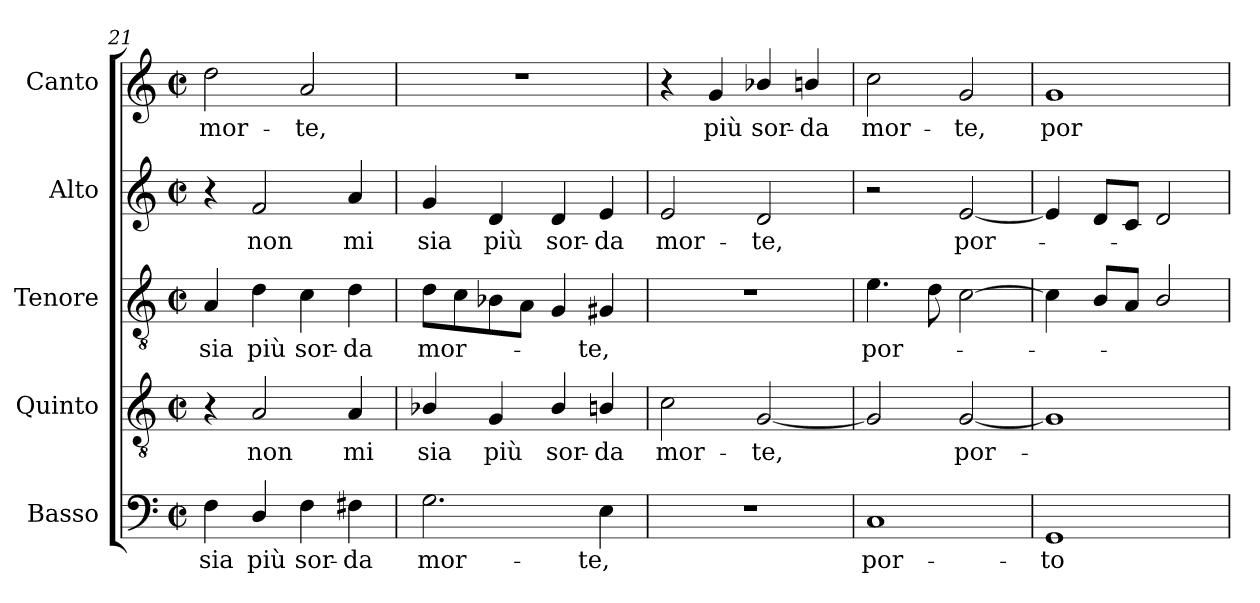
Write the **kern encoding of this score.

**kern	**text	**kern	**text	**kern	**text	**kern	**text	**kern	**text
*part5	*part5	*part4	*part4	*part3	*part3	*part2	*part2	*part1	*part1
*staff5	*staff5	*staff4	*staff4	*staff3	*staff3	*staff2	*staff2	*staff1	*staff1
*I"Basso	*	*I"Quinto	*	*I"Tenore	*	*I"Alto	*	*I"Canto	*
*I'B.	*	*I'T2.	*	*I'T1.	*	*I'A.	*	*	*
*clefF4	*	*clefGv2	*	*clefGv2	*	*clefG2	*	*clefG2	*
*	*	*ITrd7c12	*	*ITrd7c12	*	*	*	*	*
*k[]	*	*k[]	*	*k[]	*	*k[]	*	*k[]	*
*C:	*	*C:	*	*C:	*	*C:	*	*C:	*
*M2/2	*	*M2/2	*	*M2/2	*	*M2/2	*	*M2/2	*
*met(c|)	*	*met(c|)	*	*met(c|)	*	*met(c|)	*	*met(c|)	*
=21	=21	=21	=21	=21	=21	=21	=21	=21	=21
!	!LO:LY:b:color=#000000	!	!	!	!	!	!	!	!
!	!	!	!	!	!LO:LY:b:color=#000000	!	!	!	!
!	!	!	!	!	!	!	!	!	!LO:LY:b:color=#000000
4Fi\	sia	4r	.	4AAi/	sia	4r	.	2ddi\	mor-
!	!LO:LY:b:color=#000000	!	!	!	!	!	!	!	!
!	!	!	!LO:LY:b:color=#000000	!	!	!	!	!	!
!	!	!	!	!	!LO:LY:b:color=#000000	!	!	!	!
!	!	!	!	!	!	!	!LO:LY:b:color=#000000	!	!
4Di/	più	2AAi/	non	4Di\	più	2fi/	non	.	.
!	!LO:LY:b:color=#000000	!	!	!	!	!	!	!	!
!	!	!	!	!	!LO:LY:b:color=#000000	!	!	!	!
!	!	!	!	!	!	!	!	!	!LO:LY:b:color=#000000
4Fi\	sor-	.	.	4Ci\	sor-	.	.	2ai/	-te,
!	!LO:LY:b:color=#000000	!	!	!	!	!	!	!	!
!	!	!	!LO:LY:b:color=#000000	!	!	!	!	!	!
!	!	!	!	!	!LO:LY:b:color=#000000	!	!	!	!
!	!	!	!	!	!	!	!LO:LY:b:color=#000000	!	!
4F#Xi\	-da	4AAi/	mi	4Di\	-da	4ai/	mi	.	.
!!LO:PB:g=z
=22	=22	=22	=22	=22	=22	=22	=22	=22	=22
!	!LO:LY:b:color=#000000	!	!	!	!	!	!	!	!
!	!	!	!LO:LY:b:color=#000000	!	!	!	!	!	!
!	!	!	!	!	!LO:LY:b:color=#000000	!	!	!	!
!	!	!	!	!	!	!	!LO:LY:b:color=#000000	!	!
2.Gi\	mor-	4BB-Xi/	sia	8Di\L	mor-	4gi/	sia	1r	.
.	.	.	.	8Ci\	.	.	.	.	.
!	!	!	!LO:LY:b:color=#000000	!	!	!	!	!	!
!	!	!	!	!	!	!	!LO:LY:b:color=#000000	!	!
.	.	4GGi/	più	8BB-Xi\	.	4di/	più	.	.
.	.	.	.	8AAi\J	.	.	.	.	.
!	!	!	!LO:LY:b:color=#000000	!	!	!	!	!	!
!	!	!	!	!	!	!	!LO:LY:b:color=#000000	!	!
.	.	4BB-i/	sor-	4GGi/	.	4di/	sor-	.	.
!	!LO:LY:b:color=#000000	!	!	!	!	!	!	!	!
!	!	!	!LO:LY:b:color=#000000	!	!	!	!	!	!
!	!	!	!	!	!LO:LY:b:color=#000000	!	!	!	!
!	!	!	!	!	!	!	!LO:LY:b:color=#000000	!	!
4Ei\	-te,	4BBni/	-da	4GG#Xi/	-te,	4ei/	-da	.	.
=23	=23	=23	=23	=23	=23	=23	=23	=23	=23
!	!	!	!LO:LY:b:color=#000000	!	!	!	!	!	!
!	!	!	!	!	!	!	!LO:LY:b:color=#000000	!	!
1r	.	2Ci\	mor-	1r	.	2ei/	mor-	4r	.
!	!	!	!	!	!	!	!	!	!LO:LY:b:color=#000000
.	.	.	.	.	.	.	.	4gi/	più
!	!	!	!LO:LY:b:color=#000000	!	!	!	!	!	!
!	!	!	!	!	!	!	!LO:LY:b:color=#000000	!	!
!	!	!	!	!	!	!	!	!	!LO:LY:b:color=#000000
.	.	[2GGi/	-te,	.	.	2di/	-te,	4b-Xi/	sor-
!	!	!	!	!	!	!	!	!	!LO:LY:b:color=#000000
.	.	.	.	.	.	.	.	4bni/	-da
=24	=24	=24	=24	=24	=24	=24	=24	=24	=24
!	!LO:LY:b:color=#000000	!	!	!	!	!	!	!	!
!	!	!	!	!	!LO:LY:b:color=#000000	!	!	!	!
!	!	!	!	!	!	!	!	!	!LO:LY:b:color=#000000
1Ci	por-	2GGi/]	.	4.Ei\	por-	2r	.	2cci\	mor-
.	.	.	.	8Di\	.	.	.	.	.
!	!	!	!LO:LY:b:color=#000000	!	!	!	!	!	!
!	!	!	!	!	!	!	!LO:LY:b:color=#000000	!	!
!	!	!	!	!	!	!	!	!	!LO:LY:b:color=#000000
.	.	[2GGi/	por-	[2Ci\	.	[2ei/	por-	2gi/	-te,
=25	=25	=25	=25	=25	=25	=25	=25	=25	=25
!	!LO:LY:b:color=#000000	!	!	!	!	!	!	!	!
!	!	!	!	!	!	!	!	!	!LO:LY:b:color=#000000
1GGi	-to	1GGi]	.	4Ci\]	.	4ei/]	.	1gi	por-
.	.	.	.	8BBi/L	.	8di/L	.	.	.
.	.	.	.	8AAi/J	.	8ci/J	.	.	.
.	.	.	.	2BBi/	.	2di/	.	.	.
=	=	=	=	=	=	=	=	=	=
*-	*-	*-	*-	*-	*-	*-	*-	*-	*-
